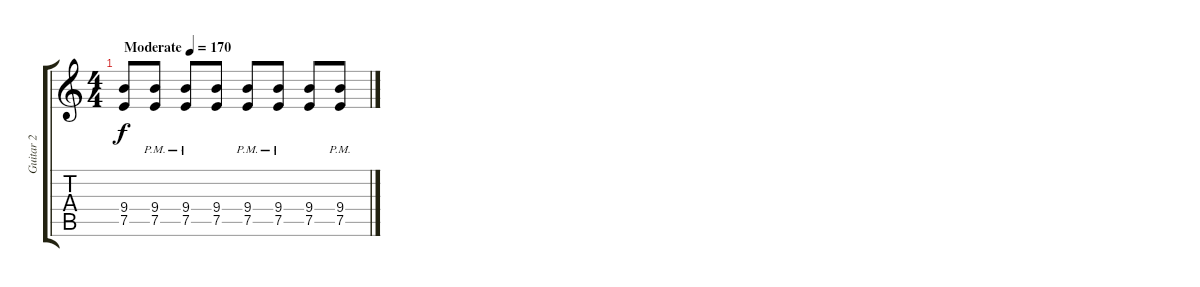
\track ("Guitar 2" "Guitar 2") {instrument distortionguitar}
\staff {score tabs}
\tuning (E4 B3 G3 D3 A2 E2) {hide}
\ts (4 4)
\tempo (170 "Moderate")
\clef g2
\ks c
(9.4 7.5).8{dy f instrument distortionguitar} (9.4{pm} 7.5{pm}).8 (9.4{pm} 7.5{pm}).8 (9.4 7.5).8 (9.4{pm} 7.5{pm}).8 (9.4{pm} 7.5{pm}).8 (9.4 7.5).8 (9.4{pm} 7.5{pm}).8
